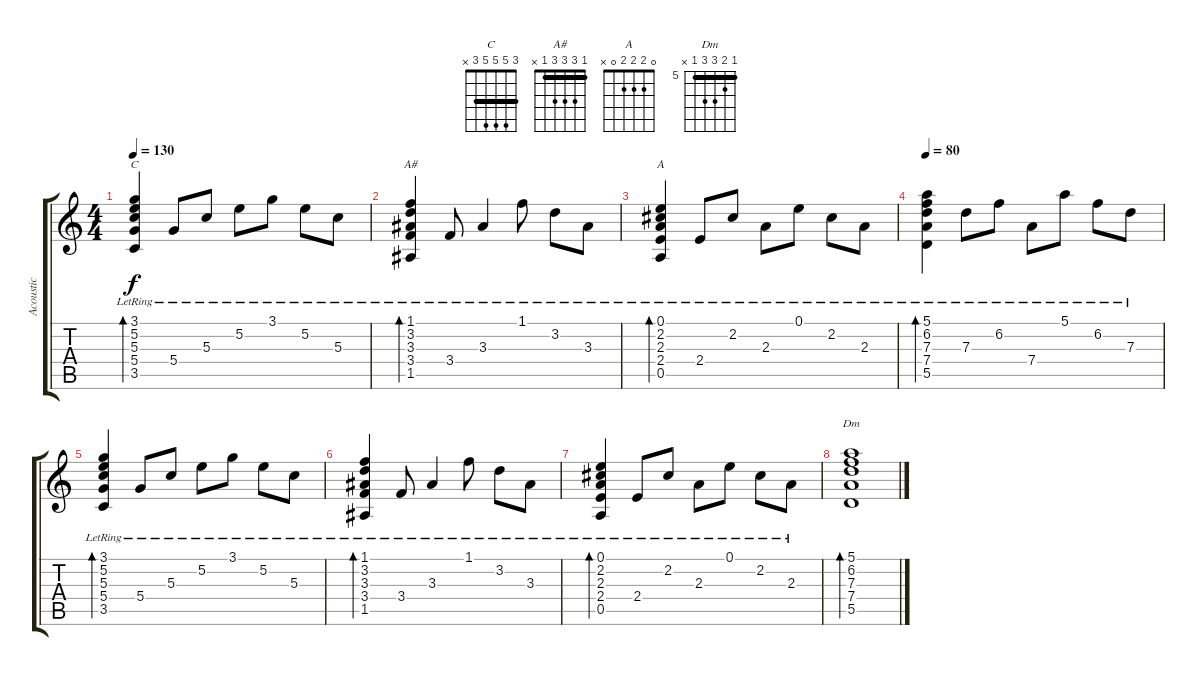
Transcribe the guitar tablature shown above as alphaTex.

\track ("Acoustic" "Acoustic") {instrument acousticguitarsteel}
\staff {score tabs}
\tuning (E4 B3 G3 D3 A2 E2) {hide}
\chord ("C" 3 5 5 5 3 x) {barre 3}
\chord ("A#" 1 3 3 3 1 x) {barre 1}
\chord ("A" 0 2 2 2 0 x)
\chord ("Dm" 5 6 7 7 5 x) {firstfret 5 barre 5}
\ts (4 4)
\tempo 130
\clef g2
\ks c
(3.1{lr} 5.2{lr} 5.3{lr} 5.4{lr} 3.5{lr}).4{bd 120 ch "C" dy f} 5.4{lr}.8 5.3{lr}.8 5.2{lr}.8 3.1{lr}.8 5.2{lr}.8 5.3{lr}.8 |
(1.1{lr} 3.2{lr} 3.3{lr} 3.4{lr} 1.5{lr}).4{bd 120 ch "A#"} 3.4{lr}.8 3.3{lr}.4 1.1{lr}.8 3.2{lr}.8 3.3{lr}.8 |
(0.1{lr} 2.2{lr} 2.3{lr} 2.4{lr} 0.5{lr}).4{bd 120 ch "A"} 2.4{lr}.8 2.2{lr}.8 2.3{lr}.8 0.1{lr}.8 2.2{lr}.8 2.3{lr}.8 |
\tempo 80
(5.1{lr} 6.2{lr} 7.3{lr} 7.4{lr} 5.5{lr}).4{bd 120} 7.3{lr}.8 6.2{lr}.8 7.4{lr}.8 5.1{lr}.8 6.2{lr}.8 7.3{lr}.8 |
(3.1{lr} 5.2{lr} 5.3{lr} 5.4{lr} 3.5{lr}).4{bd 120} 5.4{lr}.8 5.3{lr}.8 5.2{lr}.8 3.1{lr}.8 5.2{lr}.8 5.3{lr}.8 |
(1.1{lr} 3.2{lr} 3.3{lr} 3.4{lr} 1.5{lr}).4{bd 120} 3.4{lr}.8 3.3{lr}.4 1.1{lr}.8 3.2{lr}.8 3.3{lr}.8 |
(0.1{lr} 2.2{lr} 2.3{lr} 2.4{lr} 0.5{lr}).4{bd 120} 2.4{lr}.8 2.2{lr}.8 2.3{lr}.8 0.1{lr}.8 2.2{lr}.8 2.3{lr}.8 |
(5.1 6.2 7.3 7.4 5.5).1{bd 480 ch "Dm"}
